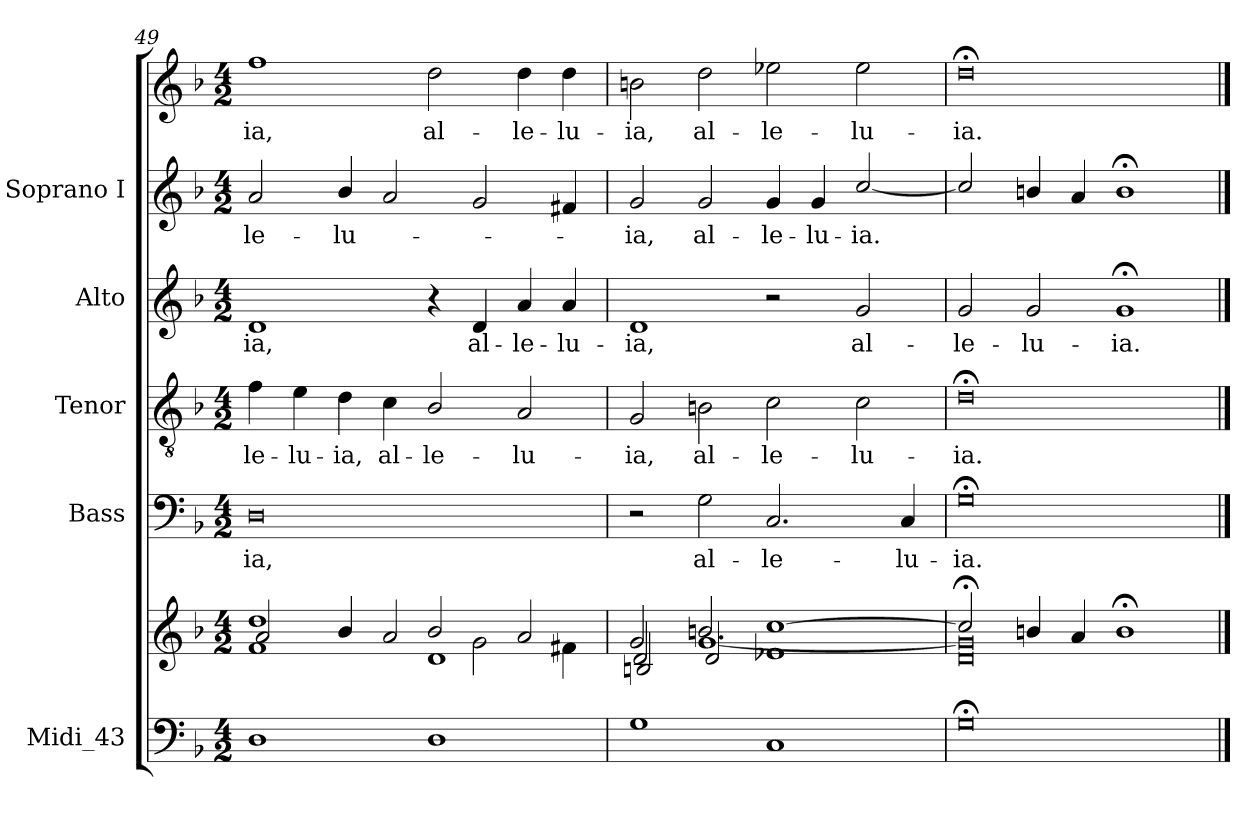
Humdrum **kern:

**kern	**kern	**kern	**text	**kern	**text	**kern	**text	**kern	**text	**kern	**text
*part5	*part5	*part4	*part4	*part3	*part3	*part2	*part2	*part1	*part1	*part1	*part1
*staff7	*staff6	*staff5	*staff5	*staff4	*staff4	*staff3	*staff3	*staff2	*staff2	*staff1	*staff1
*I"Midi_43	*	*I"Bass	*	*I"Tenor	*	*I"Alto	*	*I"Soprano I	*	*	*
*	*	*I'B	*	*I'T	*	*I'A	*	*I'S	*	*	*
*clefF4	*clefG2	*clefF4	*	*clefGv2	*	*clefG2	*	*clefG2	*	*clefG2	*
*k[b-]	*k[b-]	*k[b-]	*	*k[b-]	*	*k[b-]	*	*k[b-]	*	*k[b-]	*
*F:	*F:	*F:	*	*F:	*	*F:	*	*F:	*	*F:	*
*M4/2	*M4/2	*M4/2	*	*M4/2	*	*M4/2	*	*M4/2	*	*M4/2	*
=49	=49	=49	=49	=49	=49	=49	=49	=49	=49	=49	=49
*	*^	*	*	*	*	*	*	*	*	*	*
*	*	*^	*	*	*	*	*	*	*	*	*	*
!	!	!	!	!	!LO:LY:b	!	!LO:LY:b	!	!LO:LY:b	!	!LO:LY:b	!	!LO:LY:b
1D	1dd/	2a/	1f\	0D	-ia,	4f	-le-	1d	-ia,	2a	-le-	1ff	-ia,
!	!	!	!	!	!	!	!LO:LY:b	!	!	!	!	!	!
.	.	.	.	.	.	4e	-lu-	.	.	.	.	.	.
!	!	!	!	!	!	!	!LO:LY:b	!	!	!	!LO:LY:b	!	!
.	.	4b-/	.	.	.	4d	-ia,	.	.	4b-/	-lu-	.	.
!	!	!	!	!	!	!	!LO:LY:b	!	!	!	!	!	!
.	.	2a/	.	.	.	4c	al-	.	.	2a	.	.	.
!	!	!	!	!	!	!	!LO:LY:b	!	!	!	!	!	!LO:LY:b
1D	2b-/	.	1d\	.	.	2B-/	-le-	4r	.	.	.	2dd	al-
!	!	!	!	!	!	!	!	!	!LO:LY:b	!	!	!	!
.	.	2g\	.	.	.	.	.	4d	al-	2g	.	.	.
!	!	!	!	!	!	!	!LO:LY:b	!	!LO:LY:b	!	!	!	!LO:LY:b
.	2a/	.	.	.	.	2A	-lu-	4a	-le-	.	.	4dd	-le-
!	!	!	!	!	!	!	!	!	!LO:LY:b	!	!	!	!LO:LY:b
.	.	4f#X\	.	.	.	.	.	4a	-lu-	4f#X	.	4dd	-lu-
=50	=50	=50	=50	=50	=50	=50	=50	=50	=50	=50	=50	=50	=50
!	!	!	!	!	!	!	!LO:LY:b	!	!LO:LY:b	!	!LO:LY:b	!	!LO:LY:b
1G	2g/	2d/	2Bn/	2r	.	2G	-ia,	1d	-ia,	2g	-ia,	2bn	ia,
!	!	!	!	!	!LO:LY:b	!	!LO:LY:b	!	!	!	!LO:LY:b	!	!LO:LY:b
.	2bn/	[1.g/	2d/	2G	al-	2Bn	al-	.	.	2g	al-	2dd	al-
!	!	!	!	!	!LO:LY:b	!	!LO:LY:b	!	!	!	!LO:LY:b	!	!LO:LY:b
1C	[1cc/	.	1e-X\	2.C	-le-	2c	-le-	2r	.	4g	-le-	2ee-X	-le-
!	!	!	!	!	!	!	!	!	!	!	!LO:LY:b	!	!
.	.	.	.	.	.	.	.	.	.	4g	-lu-	.	.
!	!	!	!	!	!	!	!LO:LY:b	!	!LO:LY:b	!	!LO:LY:b	!	!LO:LY:b
.	.	.	.	.	.	2c	-lu-	2g	al-	[2cc/	-ia.	2ee-	-lu-
!	!	!	!	!	!LO:LY:b	!	!	!	!	!	!	!	!
.	.	.	.	4C	-lu-	.	.	.	.	.	.	.	.
=51	=51	=51	=51	=51	=51	=51	=51	=51	=51	=51	=51	=51	=51
!	!	!	!	!	!LO:LY:b	!	!LO:LY:b	!	!LO:LY:b	!	!	!	!LO:LY:b
0G;	2cc/]	0g/]	0d;\	0G;<	-ia.	0d;<	-ia.	2g	-le-	2cc/]	.	0dd;<	ia.
!	!	!	!	!	!	!	!	!	!LO:LY:b	!	!	!	!
.	4bn/	.	.	.	.	.	.	2g	-lu-	4bn/	.	.	.
.	4a/	.	.	.	.	.	.	.	.	4a	.	.	.
!	!	!	!	!	!	!	!	!	!LO:LY:b	!	!	!	!
.	1b;</	.	.	.	.	.	.	1g;<	-ia.	1b;</	.	.	.
*	*v	*v	*v	*	*	*	*	*	*	*	*	*	*
==	==	==	==	==	==	==	==	==	==	==	==
*-	*-	*-	*-	*-	*-	*-	*-	*-	*-	*-	*-
